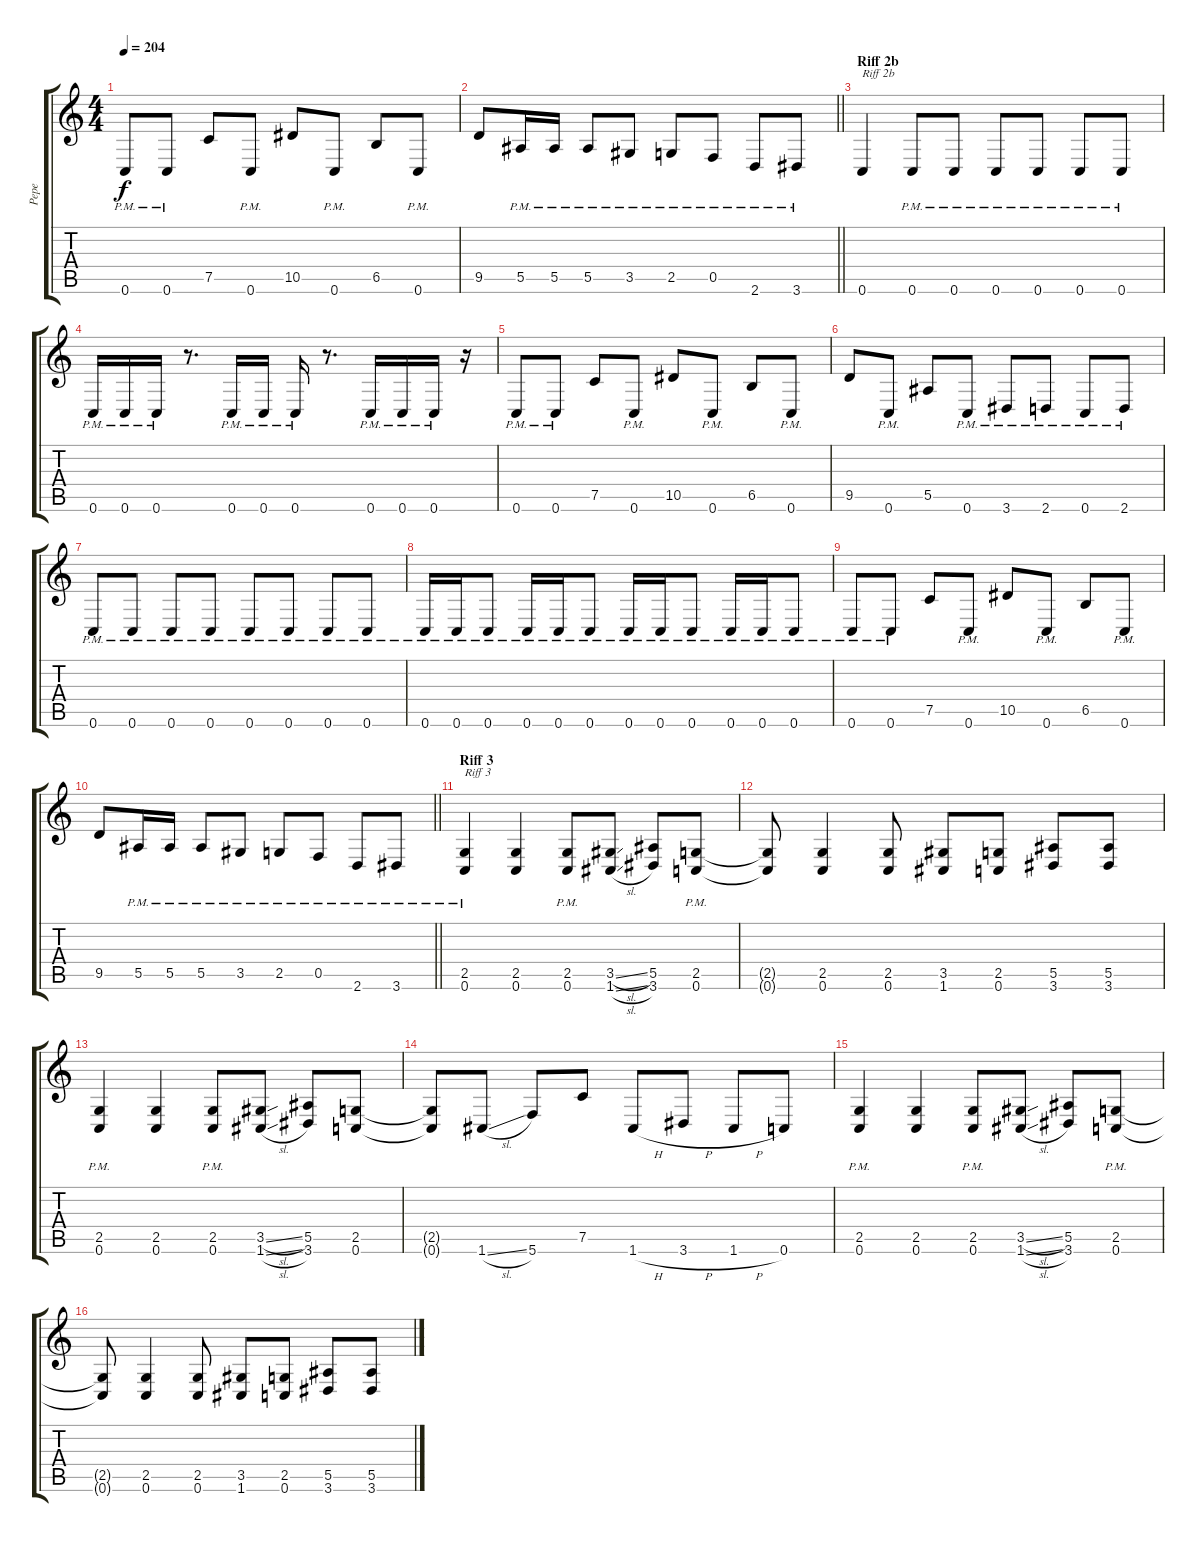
\track ("Pepe" "Pepe") {instrument overdrivenguitar}
\staff {score tabs}
\tuning (C4 G3 Eb3 Bb2 F2 C2) {hide}
\ts (4 4)
\tempo 204
\clef g2
\ks c
0.6{pm}.8{dy f} 0.6{pm}.8 7.5.8 0.6{pm}.8 10.5.8 0.6{pm}.8 6.5.8 0.6{pm}.8 |
\barLineRight lightlight
9.5.8 5.5{pm}.16 5.5{pm}.16 5.5{pm}.8 3.5{pm}.8 2.5{pm}.8 0.5{pm}.8 2.6{pm}.8 3.6{pm}.8 |
\section ("" "Riff 2b")
0.6.4{txt "Riff 2b"} 0.6{pm}.8 0.6{pm}.8 0.6{pm}.8 0.6{pm}.8 0.6{pm}.8 0.6{pm}.8 |
0.6{pm}.16 0.6{pm}.16 0.6{pm}.16 r.8{d} 0.6{pm}.16 0.6{pm}.16 0.6{pm}.16 r.8{d} 0.6{pm}.16 0.6{pm}.16 0.6{pm}.16 r.16 |
0.6{pm}.8 0.6{pm}.8 7.5.8 0.6{pm}.8 10.5.8 0.6{pm}.8 6.5.8 0.6{pm}.8 |
9.5.8 0.6{pm}.8 5.5.8 0.6{pm}.8 3.6{pm}.8 2.6{pm}.8 0.6{pm}.8 2.6{pm}.8 |
0.6{pm}.8 0.6{pm}.8 0.6{pm}.8 0.6{pm}.8 0.6{pm}.8 0.6{pm}.8 0.6{pm}.8 0.6{pm}.8 |
0.6{pm}.16 0.6{pm}.16 0.6{pm}.8 0.6{pm}.16 0.6{pm}.16 0.6{pm}.8 0.6{pm}.16 0.6{pm}.16 0.6{pm}.8 0.6{pm}.16 0.6{pm}.16 0.6{pm}.8 |
0.6{pm}.8 0.6{pm}.8 7.5.8 0.6{pm}.8 10.5.8 0.6{pm}.8 6.5.8 0.6{pm}.8 |
\barLineRight lightlight
9.5.8 5.5{pm}.16 5.5{pm}.16 5.5{pm}.8 3.5{pm}.8 2.5{pm}.8 0.5{pm}.8 2.6{pm}.8 3.6{pm}.8 |
\section ("" "Riff 3")
(2.5{pm} 0.6{pm}).4{txt "Riff 3"} (2.5 0.6).4 (2.5{pm} 0.6{pm}).8 (3.5{sl} 1.6{sl}).8 (5.5 3.6).8 (2.5{pm} 0.6{pm}).8 |
(2.5{t} 0.6{t}).8 (2.5 0.6).4 (2.5 0.6).8 (3.5 1.6).8 (2.5 0.6).8 (5.5 3.6).8 (5.5 3.6).8 |
(2.5{pm} 0.6{pm}).4 (2.5 0.6).4 (2.5{pm} 0.6).8 (3.5{sl} 1.6{sl}).8 (5.5 3.6).8 (2.5 0.6).8 |
(2.5{t} 0.6{t}).8 1.6{sl}.8 5.6.8 7.5.8 1.6{h}.8 3.6{h}.8 1.6{h}.8 0.6.8 |
(2.5{pm} 0.6{pm}).4 (2.5 0.6).4 (2.5{pm} 0.6{pm}).8 (3.5{sl} 1.6{sl}).8 (5.5 3.6).8 (2.5{pm} 0.6{pm}).8 |
(2.5{t} 0.6{t}).8 (2.5 0.6).4 (2.5 0.6).8 (3.5 1.6).8 (2.5 0.6).8 (5.5 3.6).8 (5.5 3.6).8
